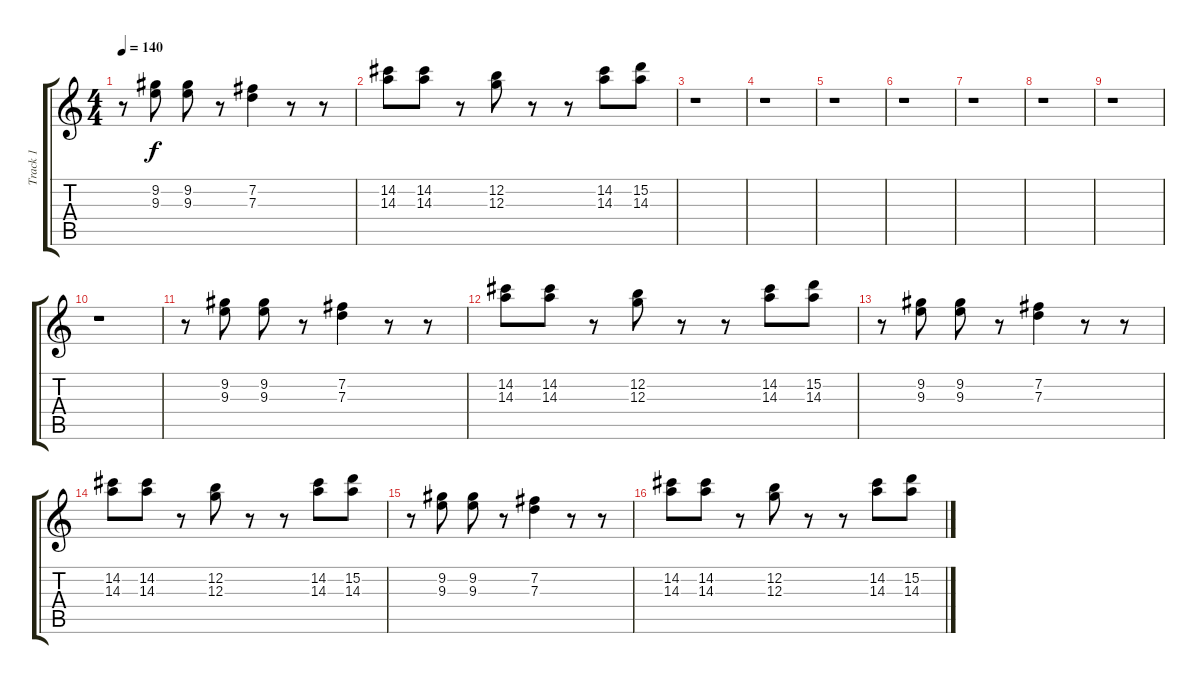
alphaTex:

\track ("Track 1" "Track 1") {instrument distortionguitar}
\staff {score tabs}
\tuning (E4 B3 G3 D3 A2 E2) {hide}
\ts (4 4)
\tempo 140
\clef g2
\ks c
r.8{dy f} (9.2 9.3).8 (9.2 9.3).8 r.8 (7.2 7.3).4 r.8 r.8 |
(14.2 14.3).8 (14.2 14.3).8 r.8 (12.2 12.3).8 r.8 r.8 (14.2 14.3).8 (15.2 14.3).8 |
r.1 |
r.1 |
r.1 |
r.1 |
r.1 |
r.1 |
r.1 |
r.1 |
r.8 (9.2 9.3).8 (9.2 9.3).8 r.8 (7.2 7.3).4 r.8 r.8 |
(14.2 14.3).8 (14.2 14.3).8 r.8 (12.2 12.3).8 r.8 r.8 (14.2 14.3).8 (15.2 14.3).8 |
r.8 (9.2 9.3).8 (9.2 9.3).8 r.8 (7.2 7.3).4 r.8 r.8 |
(14.2 14.3).8 (14.2 14.3).8 r.8 (12.2 12.3).8 r.8 r.8 (14.2 14.3).8 (15.2 14.3).8 |
r.8 (9.2 9.3).8 (9.2 9.3).8 r.8 (7.2 7.3).4 r.8 r.8 |
(14.2 14.3).8 (14.2 14.3).8 r.8 (12.2 12.3).8 r.8 r.8 (14.2 14.3).8 (15.2 14.3).8
